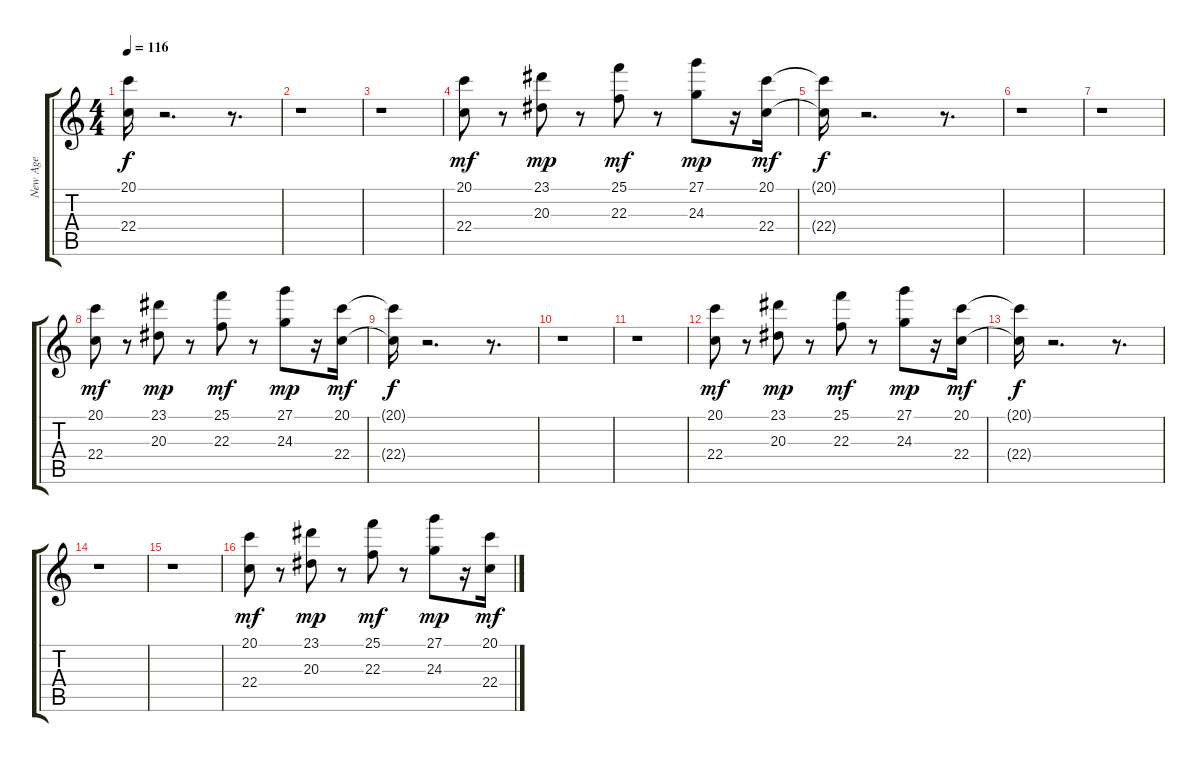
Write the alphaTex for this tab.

\track ("New Age" "New Age") {instrument pad1newage}
\staff {score tabs}
\tuning (E4 B3 G3 D3 A2 E2) {hide}
\ts (4 4)
\tempo 116
\clef g2
\ks c
(20.1{t} 22.4{t}).16{dy f} r.2{d} r.8{d} |
r.1 |
r.1 |
(20.1 22.4).8{dy mf} r.8 (23.1 20.3).8{dy mp} r.8 (25.1 22.3).8{dy mf} r.8 (27.1 24.3).8{dy mp} r.16 (20.1 22.4).16{dy mf} |
(20.1{t} 22.4{t}).16{dy f} r.2{d} r.8{d} |
r.1 |
r.1 |
(20.1 22.4).8{dy mf} r.8 (23.1 20.3).8{dy mp} r.8 (25.1 22.3).8{dy mf} r.8 (27.1 24.3).8{dy mp} r.16 (20.1 22.4).16{dy mf} |
(20.1{t} 22.4{t}).16{dy f} r.2{d} r.8{d} |
r.1 |
r.1 |
(20.1 22.4).8{dy mf} r.8 (23.1 20.3).8{dy mp} r.8 (25.1 22.3).8{dy mf} r.8 (27.1 24.3).8{dy mp} r.16 (20.1 22.4).16{dy mf} |
(20.1{t} 22.4{t}).16{dy f} r.2{d} r.8{d} |
r.1 |
r.1 |
(20.1 22.4).8{dy mf} r.8 (23.1 20.3).8{dy mp} r.8 (25.1 22.3).8{dy mf} r.8 (27.1 24.3).8{dy mp} r.16 (20.1 22.4).16{dy mf}
